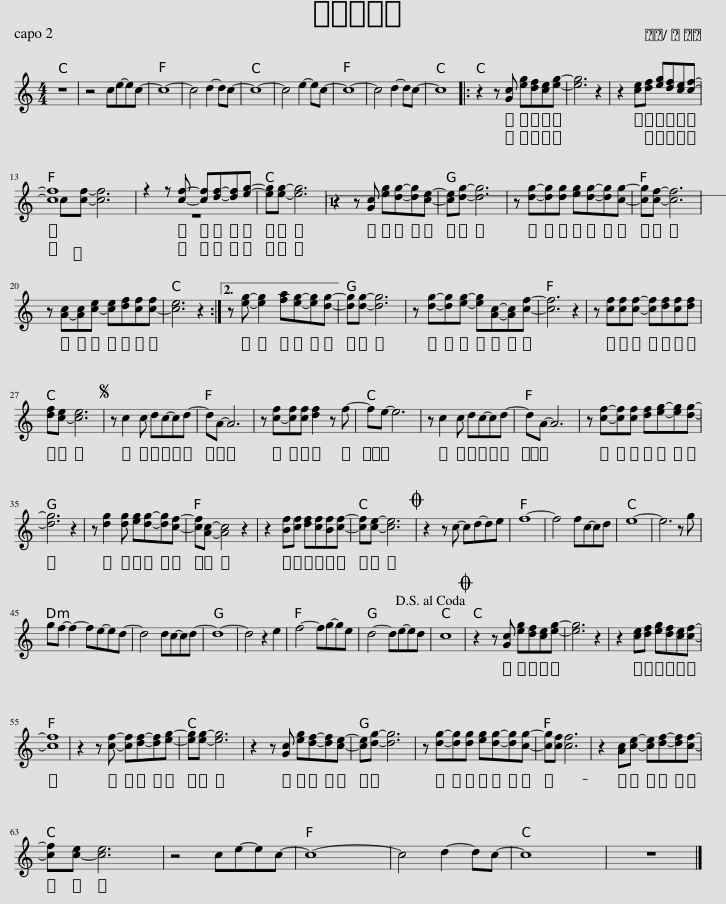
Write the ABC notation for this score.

X:1
%%score ( 1 2 )
L:1/8
M:4/4
I:linebreak $
K:C
V:1 treble
V:2 treble
V:1
 z8 | z4 ce-ec- | c8- | c4 d2- dc- | c8- | %5
 c4 e2- ec- | c8- | c4 d2- dc- | c8 |: z2 z [Gc] [eg][df][ce][eg]- | %10
 [eg]6 z2 | z2 [ce][df] [eg][df][ce][cf]- |$ [cf]8 | z2 z [cf]- [cf][df]-[df][eg]- | [eg][eg]- [eg]6 |1 %15
 z2 z [Gc] [eg][dg]-[dg][ce]- || [ce][dg]- [dg]6 | z [dg]-[dg][dg] [eg][dg]-[dg][cg]- | [cg][cf]- [cf]6 |$ z [A-c][Ac][c-e] [ce][df][cf][c-f] | %20
 [ce]6 z2 :|2 z [eg]- [eg]2 [fa][eg]-[eg][dg]- || [dg][dg]- [dg]6 | z [dg]-[dg][eg]- [eg][Ac]-[Ac][cf]- | [cf]6 z2 | %25
 z [cf][cf][cf]- [cf][df][cf][df] |$ [df][c-e] [ce]6 |S z c2 c dc-cd- | dA- A6 | z [c-f][cf][cf] [df]2 z f- | %30
 fe- e6 | z c2 c dc-cd- | dA- A6 | z [cf]-[cf][cf] [df][eg]-[eg][dg]- |$ [dg]6 z2 | %35
 z [dg]2 [dg] [eg][dg]-[dg][cf]- | [cf][Ac]- [Ac]4 z2 | z2 [Bf][cf] [df][cf][Bf][cf]- | [cf][ce]- [ce]6 |O z2 z c- cd-de | %40
 f8- | f4 fc-cd | e8- | e6 z g |$ gf- f2- fe-ed- | %45
 d4 dc-cd- | d8- | d4 z2 e2 | f4- fg-ge | d4- de-ed | %50
 c8!D.S.! |O z2 z [Gc] [eg][df][ce][eg]- | [eg]6 z2 | z2 [ce][df] [eg][df][ce][cf]- |$ [cf]8 | %55
 z2 z [cf]- [cf][df]-[df][eg]- | [eg][eg]- [eg]6 | z2 z [Gc] [eg][df]-[df][ce]- | [ce][dg]- [dg]6 | z [dg]-[dg][dg] [eg][dg]-[dg][cg]- | %60
 [cg][cf] [cf]6 | z2 [Ac][ce]- [ce][df]-[df][cf]- |$ [cf][c-e] [ce]6 | z4 ce-ec- | c8- | %65
 c4 d2- dc- | c8 | z8 |] %68
V:2
 x8 | x8 | x8 | x8 | x8 | %5
 x8 | x8 | x8 | x8 |: x8 | %10
 x8 | x8 |$ c[cf]- [cf]6 | z8 | x8 |1 %15
 x8 || x8 | x8 | x8 |$ x8 | %20
 x8 :|2 x8 || x8 | x8 | x8 | %25
 x8 |$ x8 | x8 | x8 | x8 | %30
 x8 | x8 | x8 | x8 |$ x8 | %35
 x8 | x8 | x8 | x8 | x8 | %40
 x8 | x8 | x8 | x8 |$ x8 | %45
 x8 | x8 | x8 | x8 | x8 | %50
 x8 | x8 | x8 | x8 |$ x8 | %55
 x8 | x8 | x8 | x8 | x8 | %60
 x8 | x8 |$ x8 | x8 | x8 | %65
 x8 | x8 | x8 |] %68
